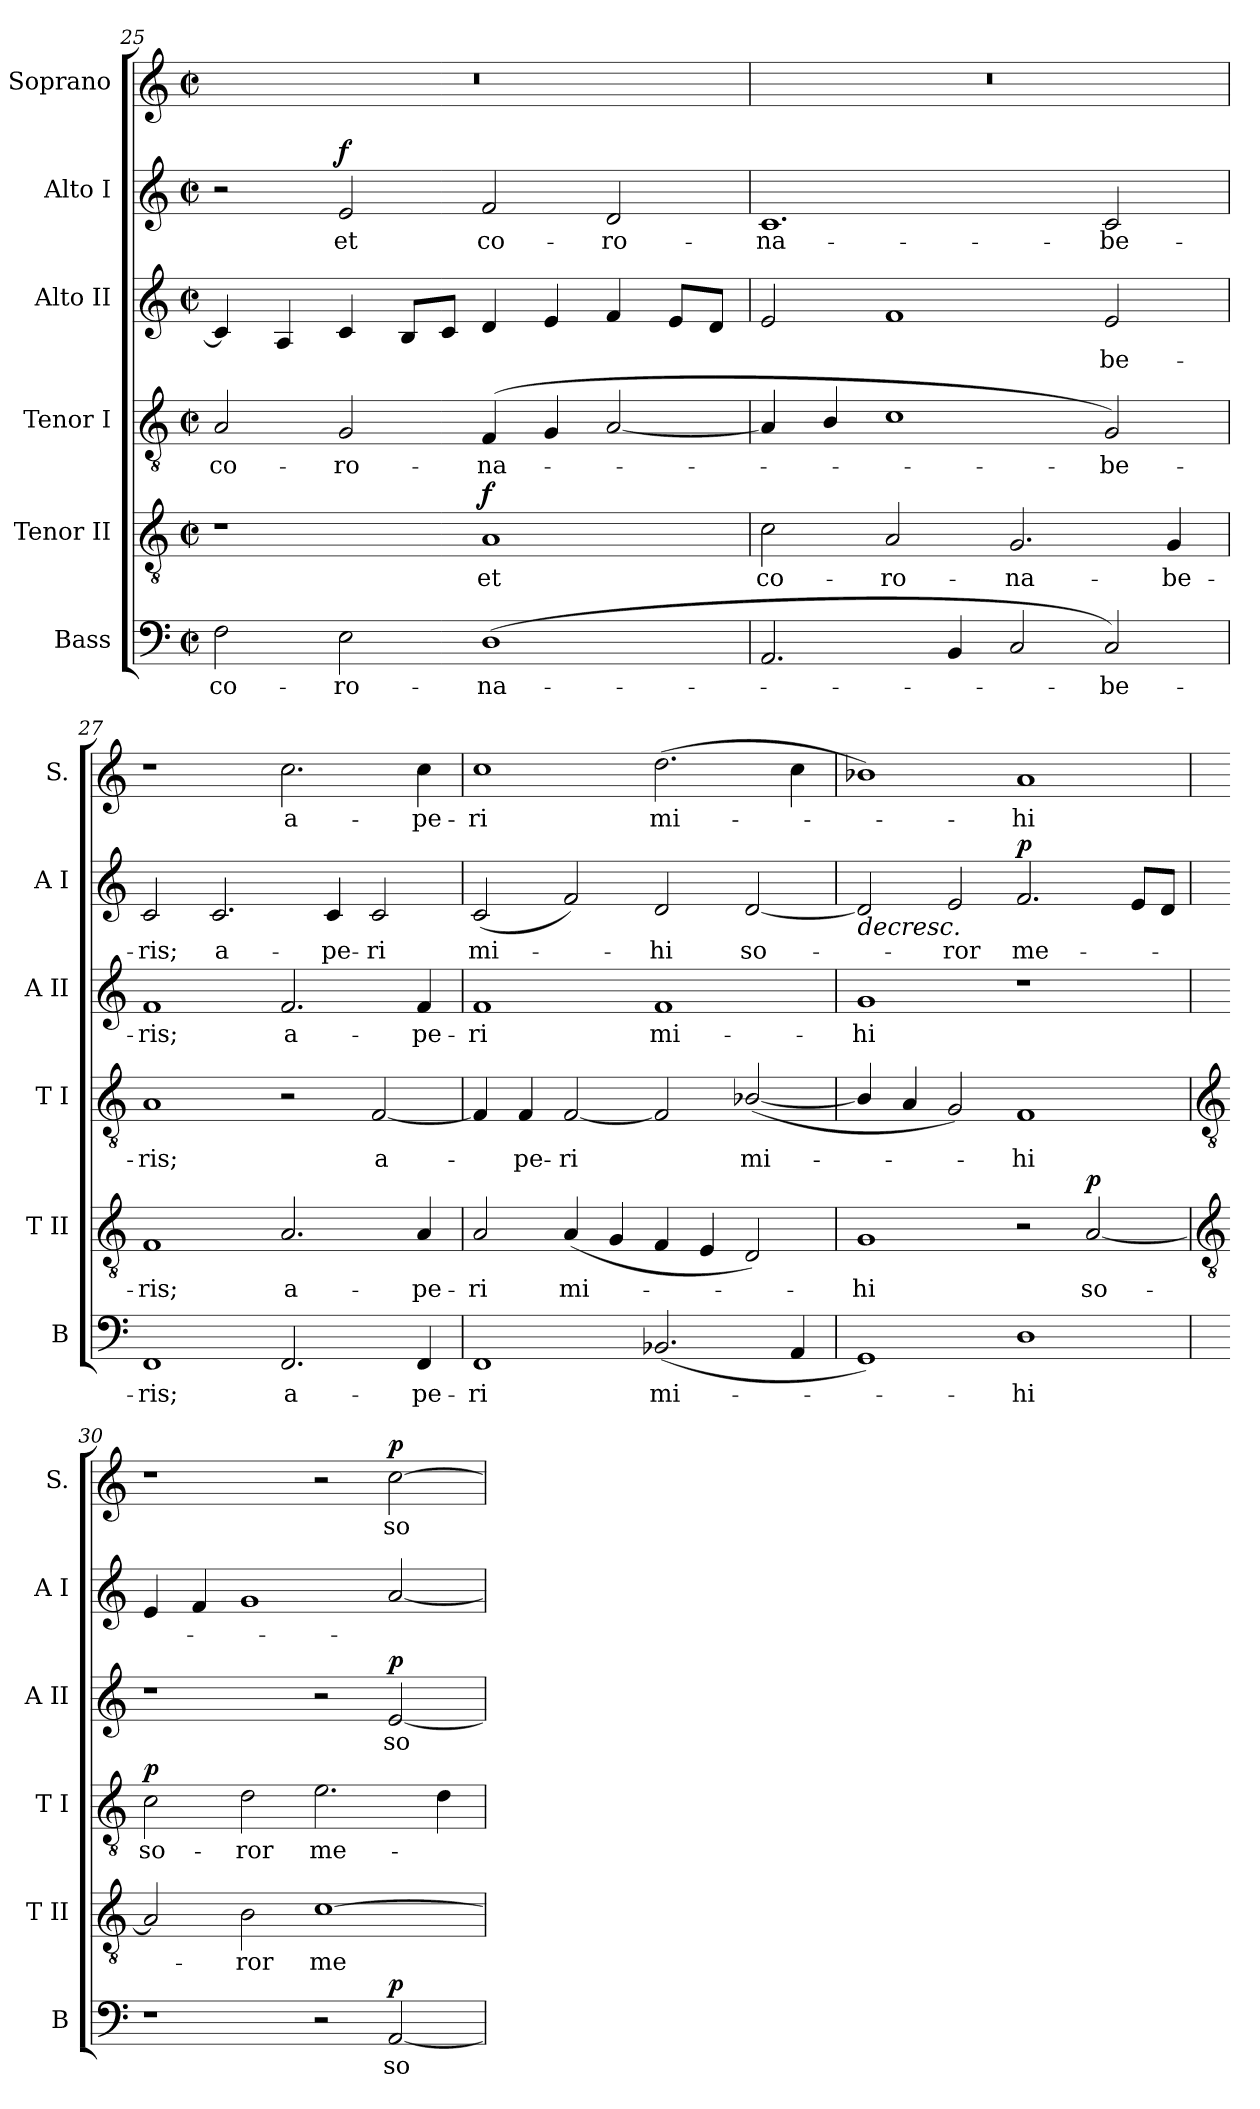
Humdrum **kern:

**kern	**text	**dynam	**kern	**text	**dynam	**kern	**text	**dynam	**kern	**text	**dynam	**kern	**text	**dynam	**kern	**text	**dynam
*part6	*part6	*part6	*part5	*part5	*part5	*part4	*part4	*part4	*part3	*part3	*part3	*part2	*part2	*part2	*part1	*part1	*part1
*staff6	*staff6	*staff6	*staff5	*staff5	*staff5	*staff4	*staff4	*staff4	*staff3	*staff3	*staff3	*staff2	*staff2	*staff2	*staff1	*staff1	*staff1
*I"Bass	*	*	*I"Tenor II	*	*	*I"Tenor I	*	*	*I"Alto II	*	*	*I"Alto I	*	*	*I"Soprano	*	*
*I'B	*	*	*I'T II	*	*	*I'T I	*	*	*I'A II	*	*	*I'A I	*	*	*I'S.	*	*
!!LO:LB:g=z
*clefF4	*	*	*clefGv2	*	*	*clefGv2	*	*	*clefG2	*	*	*clefG2	*	*	*clefG2	*	*
*k[]	*	*	*k[]	*	*	*k[]	*	*	*k[]	*	*	*k[]	*	*	*k[]	*	*
*C:	*	*	*C:	*	*	*C:	*	*	*C:	*	*	*C:	*	*	*C:	*	*
*M4/2	*	*	*M4/2	*	*	*M4/2	*	*	*M4/2	*	*	*M4/2	*	*	*M4/2	*	*
*met(c|)	*	*	*met(c|)	*	*	*met(c|)	*	*	*met(c|)	*	*	*met(c|)	*	*	*met(c|)	*	*
=25	=25	=25	=25	=25	=25	=25	=25	=25	=25	=25	=25	=25	=25	=25	=25	=25	=25
!	!LO:LY:b	!	!	!	!	!	!LO:LY:b	!	!	!	!	!	!	!	!	!	!
2F	co-	.	1r	.	.	2A	co-	.	4c]	.	.	2r	.	.	0r	.	.
.	.	.	.	.	.	.	.	.	4A	.	.	.	.	.	.	.	.
!	!LO:LY:b	!	!	!	!	!	!LO:LY:b	!	!	!	!	!	!LO:LY:b	!LO:DY:b	!	!	!
2E	-ro-	.	.	.	.	2G	-ro-	.	4c	.	.	2e	et	f	.	.	.
.	.	.	.	.	.	.	.	.	8BL	.	.	.	.	.	.	.	.
.	.	.	.	.	.	.	.	.	8cJ	.	.	.	.	.	.	.	.
!	!LO:LY:b	!	!	!LO:LY:b	!LO:DY:b	!	!LO:LY:b	!	!	!	!	!	!LO:LY:b	!	!	!	!
(<1D	-na-	.	1A	et	f	(<4F	-na-	.	4d	.	.	2f	co-	.	.	.	.
.	.	.	.	.	.	4G	.	.	4e	.	.	.	.	.	.	.	.
!	!	!	!	!	!	!	!	!	!	!	!	!	!LO:LY:b	!	!	!	!
.	.	.	.	.	.	[2A	.	.	4f	.	.	2d	-ro-	.	.	.	.
.	.	.	.	.	.	.	.	.	8eL	.	.	.	.	.	.	.	.
.	.	.	.	.	.	.	.	.	8dJ	.	.	.	.	.	.	.	.
=26	=26	=26	=26	=26	=26	=26	=26	=26	=26	=26	=26	=26	=26	=26	=26	=26	=26
!	!	!	!	!LO:LY:b	!	!	!	!	!	!	!	!	!LO:LY:b	!	!	!	!
2.AA	.	.	2c	co-	.	4A]	.	.	2e	.	.	1.c	-na-	.	0r	.	.
.	.	.	.	.	.	4B/	.	.	.	.	.	.	.	.	.	.	.
!	!	!	!	!LO:LY:b	!	!	!	!	!	!	!	!	!	!	!	!	!
.	.	.	2A	-ro-	.	1c	.	.	1f	.	.	.	.	.	.	.	.
4BB	.	.	.	.	.	.	.	.	.	.	.	.	.	.	.	.	.
!	!	!	!	!LO:LY:b	!	!	!	!	!	!	!	!	!	!	!	!	!
2C	.	.	2.G	-na-	.	.	.	.	.	.	.	.	.	.	.	.	.
!	!LO:LY:b	!	!	!	!	!	!LO:LY:b	!	!	!LO:LY:b	!	!	!LO:LY:b	!	!	!	!
2C)	be-	.	.	.	.	2G)	be-	.	2e	be-	.	2c	-be-	.	.	.	.
!	!	!	!	!LO:LY:b	!	!	!	!	!	!	!	!	!	!	!	!	!
.	.	.	4G	-be-	.	.	.	.	.	.	.	.	.	.	.	.	.
=27	=27	=27	=27	=27	=27	=27	=27	=27	=27	=27	=27	=27	=27	=27	=27	=27	=27
!	!LO:LY:b	!	!	!LO:LY:b	!	!	!LO:LY:b	!	!	!LO:LY:b	!	!	!LO:LY:b	!	!	!	!
1FF	-ris;	.	1F	-ris;	.	1A	-ris;	.	1f	-ris;	.	2c	-ris;	.	1r	.	.
!	!	!	!	!	!	!	!	!	!	!	!	!	!LO:LY:b	!	!	!	!
.	.	.	.	.	.	.	.	.	.	.	.	2.c	a-	.	.	.	.
!	!LO:LY:b	!	!	!LO:LY:b	!	!	!	!	!	!LO:LY:b	!	!	!	!	!	!LO:LY:b	!
2.FF	a-	.	2.A	a-	.	2r	.	.	2.f	a-	.	.	.	.	2.cc	a-	.
!	!	!	!	!	!	!	!	!	!	!	!	!	!LO:LY:b	!	!	!	!
.	.	.	.	.	.	.	.	.	.	.	.	4c	-pe-	.	.	.	.
!	!	!	!	!	!	!	!LO:LY:b	!	!	!	!	!	!LO:LY:b	!	!	!	!
.	.	.	.	.	.	[2F	a-	.	.	.	.	2c	-ri	.	.	.	.
!	!LO:LY:b	!	!	!LO:LY:b	!	!	!	!	!	!LO:LY:b	!	!	!	!	!	!LO:LY:b	!
4FF	-pe-	.	4A	-pe-	.	.	.	.	4f	-pe-	.	.	.	.	4cc	-pe-	.
=28	=28	=28	=28	=28	=28	=28	=28	=28	=28	=28	=28	=28	=28	=28	=28	=28	=28
!	!LO:LY:b	!	!	!LO:LY:b	!	!	!	!	!	!LO:LY:b	!	!	!LO:LY:b	!	!	!LO:LY:b	!
1FF	-ri	.	2A	-ri	.	4F]	.	.	1f	-ri	.	(<2c	mi-	.	1cc	-ri	.
!	!	!	!	!	!	!	!LO:LY:b	!	!	!	!	!	!	!	!	!	!
.	.	.	.	.	.	4F	pe-	.	.	.	.	.	.	.	.	.	.
!	!	!	!	!LO:LY:b	!	!	!LO:LY:b	!	!	!	!	!	!	!	!	!	!
.	.	.	(<4A	mi-	.	[2F	-ri	.	.	.	.	2f)	.	.	.	.	.
.	.	.	4G	.	.	.	.	.	.	.	.	.	.	.	.	.	.
!	!LO:LY:b	!	!	!	!	!	!	!	!	!LO:LY:b	!	!	!LO:LY:b	!	!	!LO:LY:b	!
(<2.BB-X	mi-	.	4F	.	.	2F]	.	.	1f	mi-	.	2d	hi	.	(>2.dd	mi-	.
.	.	.	4E	.	.	.	.	.	.	.	.	.	.	.	.	.	.
!	!	!	!	!	!	!	!LO:LY:b	!	!	!	!	!	!LO:LY:b	!	!	!	!
.	.	.	2D)	.	.	(<[2B-X/	mi-	.	.	.	.	[2d	so-	.	.	.	.
4AA	.	.	.	.	.	.	.	.	.	.	.	.	.	.	4cc	.	.
=29	=29	=29	=29	=29	=29	=29	=29	=29	=29	=29	=29	=29	=29	=29	=29	=29	=29
!	!	!	!	!LO:LY:b	!	!	!	!	!	!LO:LY:b	!	!	!	!LO:HP:b	!	!	!
1GG)	.	.	1G	hi	.	4B-/]	.	.	1g	-hi	.	2d]	.	>	1b-X)	.	.
.	.	.	.	.	.	4A	.	.	.	.	.	.	.	.	.	.	.
!	!	!	!	!	!	!	!	!	!	!	!	!	!LO:LY:b	!	!	!	!
.	.	.	.	.	.	2G)	.	.	.	.	.	2e	ror	.	.	.	.
!	!LO:LY:b	!	!	!	!	!	!LO:LY:b	!	!	!	!	!	!LO:LY:b	!LO:DY:b	!	!LO:LY:b	!
1D	hi	.	2r	.	.	1F	hi	.	1r	.	.	2.f	me-	p	1a	hi	.
!	!	!	!	!LO:LY:b	!LO:DY:b	!	!	!	!	!	!	!	!	!	!	!	!
.	.	.	[2A	so-	p	.	.	.	.	.	.	.	.	.	.	.	.
.	.	.	.	.	.	.	.	.	.	.	.	8eL	.	]	.	.	.
.	.	.	.	.	.	.	.	.	.	.	.	8dJ	.	.	.	.	.
!!LO:LB:g=z
=30	=30	=30	=30	=30	=30	=30	=30	=30	=30	=30	=30	=30	=30	=30	=30	=30	=30
*	*	*	*clefGv2	*	*	*clefGv2	*	*	*	*	*	*	*	*	*	*	*
!	!	!	!	!	!	!	!LO:LY:b	!LO:DY:b	!	!	!	!	!	!	!	!	!
1r	.	.	2A]	.	.	2c	so-	p	1r	.	.	4e	.	.	1r	.	.
.	.	.	.	.	.	.	.	.	.	.	.	4f	.	.	.	.	.
!	!	!	!	!LO:LY:b	!	!	!LO:LY:b	!	!	!	!	!	!	!	!	!	!
.	.	.	2B	ror	.	2d	-ror	.	.	.	.	1g	.	.	.	.	.
!	!	!	!	!LO:LY:b	!	!	!LO:LY:b	!	!	!	!	!	!	!	!	!	!
2r	.	.	[1c	me-	.	2.e	me-	.	2r	.	.	.	.	.	2r	.	.
!	!LO:LY:b	!LO:DY:b	!	!	!	!	!	!	!	!LO:LY:b	!LO:DY:b	!	!	!	!	!LO:LY:b	!LO:DY:b
[2AA	so-	p	.	.	.	.	.	.	[2e	so-	p	[2a	.	.	[2cc	so-	p
.	.	.	.	.	.	4d	.	.	.	.	.	.	.	.	.	.	.
=	=	=	=	=	=	=	=	=	=	=	=	=	=	=	=	=	=
*-	*-	*-	*-	*-	*-	*-	*-	*-	*-	*-	*-	*-	*-	*-	*-	*-	*-
